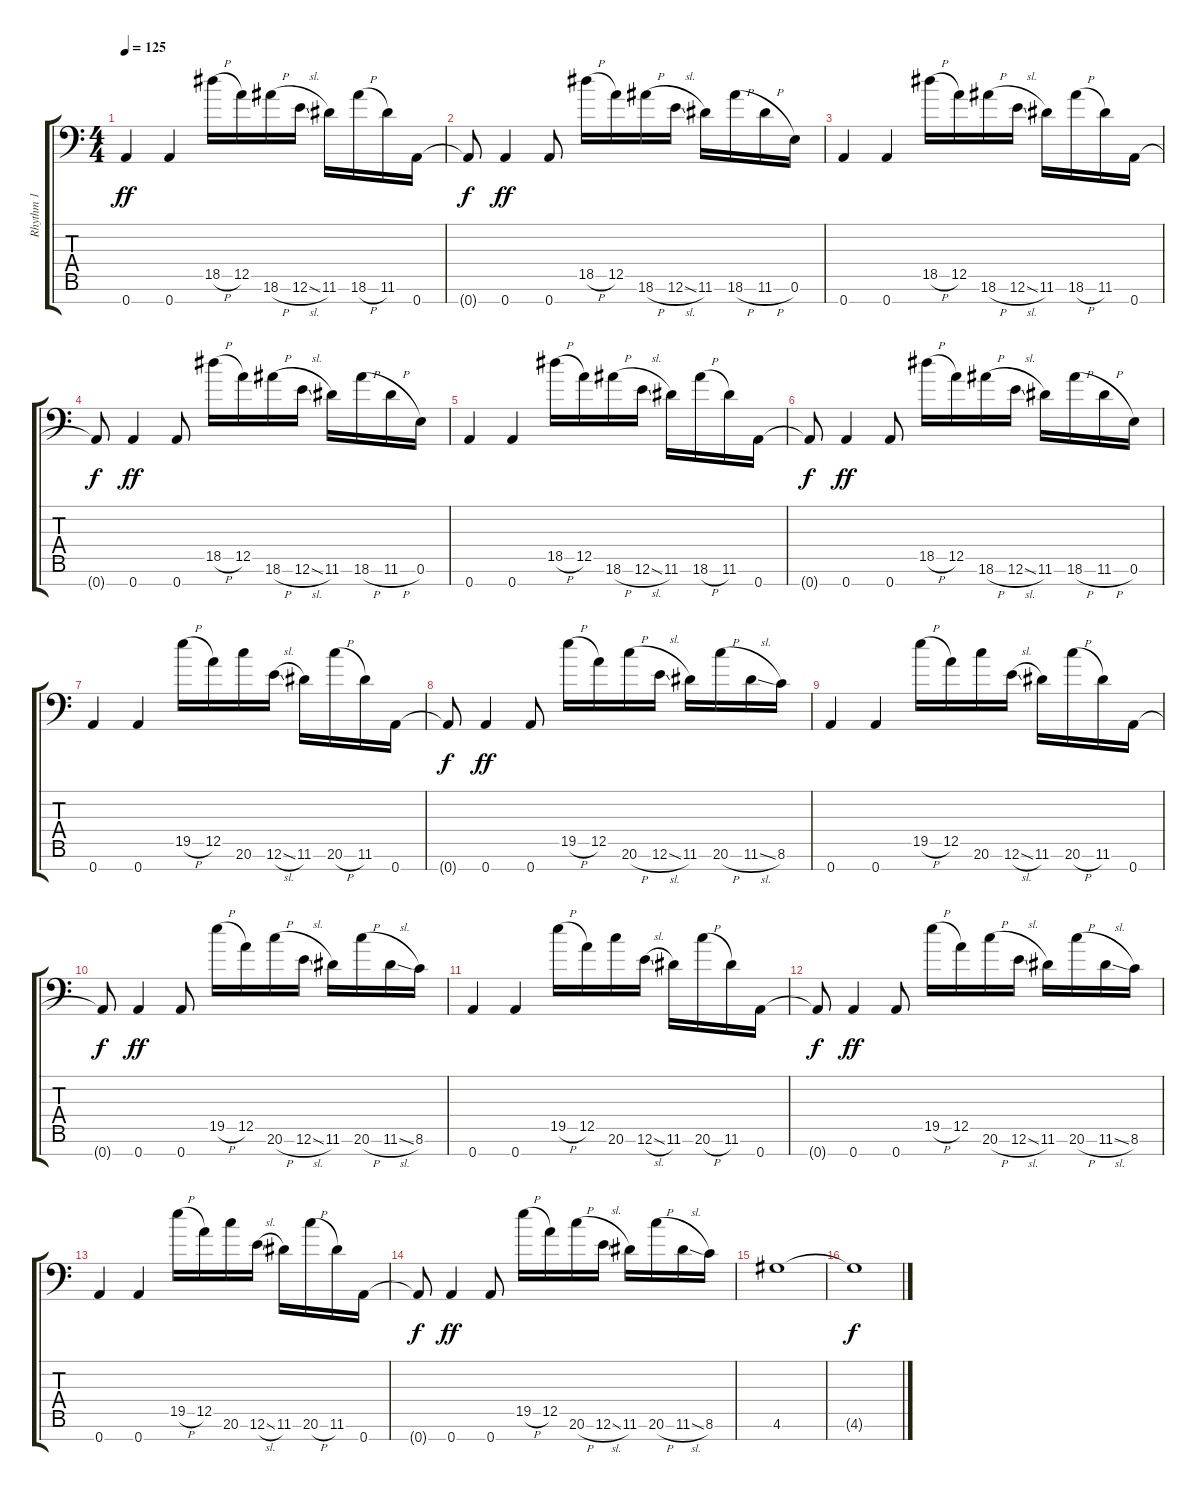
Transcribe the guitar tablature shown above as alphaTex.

\track ("Rhythm 1" "Rhythm 1") {instrument distortionguitar}
\staff {score tabs}
\tuning (E4 B3 G3 D3 A2 E2 A1) {hide}
\ts (4 4)
\tempo 125
\clef f4
\ks c
0.7.4{dy ff} 0.7.4 18.5{h}.16 12.5.16 18.6{h}.16 12.6{sl}.16 11.6.16 18.6{h}.16 11.6.16 0.7.16 |
0.7{t}.8{dy f} 0.7.4{dy ff} 0.7.8 18.5{h}.16 12.5.16 18.6{h}.16 12.6{sl}.16 11.6.16 18.6{h}.16 11.6{h}.16 0.6.16 |
0.7.4 0.7.4 18.5{h}.16 12.5.16 18.6{h}.16 12.6{sl}.16 11.6.16 18.6{h}.16 11.6.16 0.7.16 |
0.7{t}.8{dy f} 0.7.4{dy ff} 0.7.8 18.5{h}.16 12.5.16 18.6{h}.16 12.6{sl}.16 11.6.16 18.6{h}.16 11.6{h}.16 0.6.16 |
0.7.4 0.7.4 18.5{h}.16 12.5.16 18.6{h}.16 12.6{sl}.16 11.6.16 18.6{h}.16 11.6.16 0.7.16 |
0.7{t}.8{dy f} 0.7.4{dy ff} 0.7.8 18.5{h}.16 12.5.16 18.6{h}.16 12.6{sl}.16 11.6.16 18.6{h}.16 11.6{h}.16 0.6.16 |
0.7.4 0.7.4 19.5{h}.16 12.5.16 20.6.16 12.6{sl}.16 11.6.16 20.6{h}.16 11.6.16 0.7.16 |
0.7{t}.8{dy f} 0.7.4{dy ff} 0.7.8 19.5{h}.16 12.5.16 20.6{h}.16 12.6{sl}.16 11.6.16 20.6{h}.16 11.6{sl}.16 8.6.16 |
0.7.4 0.7.4 19.5{h}.16 12.5.16 20.6.16 12.6{sl}.16 11.6.16 20.6{h}.16 11.6.16 0.7.16 |
0.7{t}.8{dy f} 0.7.4{dy ff} 0.7.8 19.5{h}.16 12.5.16 20.6{h}.16 12.6{sl}.16 11.6.16 20.6{h}.16 11.6{sl}.16 8.6.16 |
0.7.4 0.7.4 19.5{h}.16 12.5.16 20.6.16 12.6{sl}.16 11.6.16 20.6{h}.16 11.6.16 0.7.16 |
0.7{t}.8{dy f} 0.7.4{dy ff} 0.7.8 19.5{h}.16 12.5.16 20.6{h}.16 12.6{sl}.16 11.6.16 20.6{h}.16 11.6{sl}.16 8.6.16 |
0.7.4 0.7.4 19.5{h}.16 12.5.16 20.6.16 12.6{sl}.16 11.6.16 20.6{h}.16 11.6.16 0.7.16 |
0.7{t}.8{dy f} 0.7.4{dy ff} 0.7.8 19.5{h}.16 12.5.16 20.6{h}.16 12.6{sl}.16 11.6.16 20.6{h}.16 11.6{sl}.16 8.6.16 |
4.6.1{volume 0} |
4.6{t}.1{dy f}
